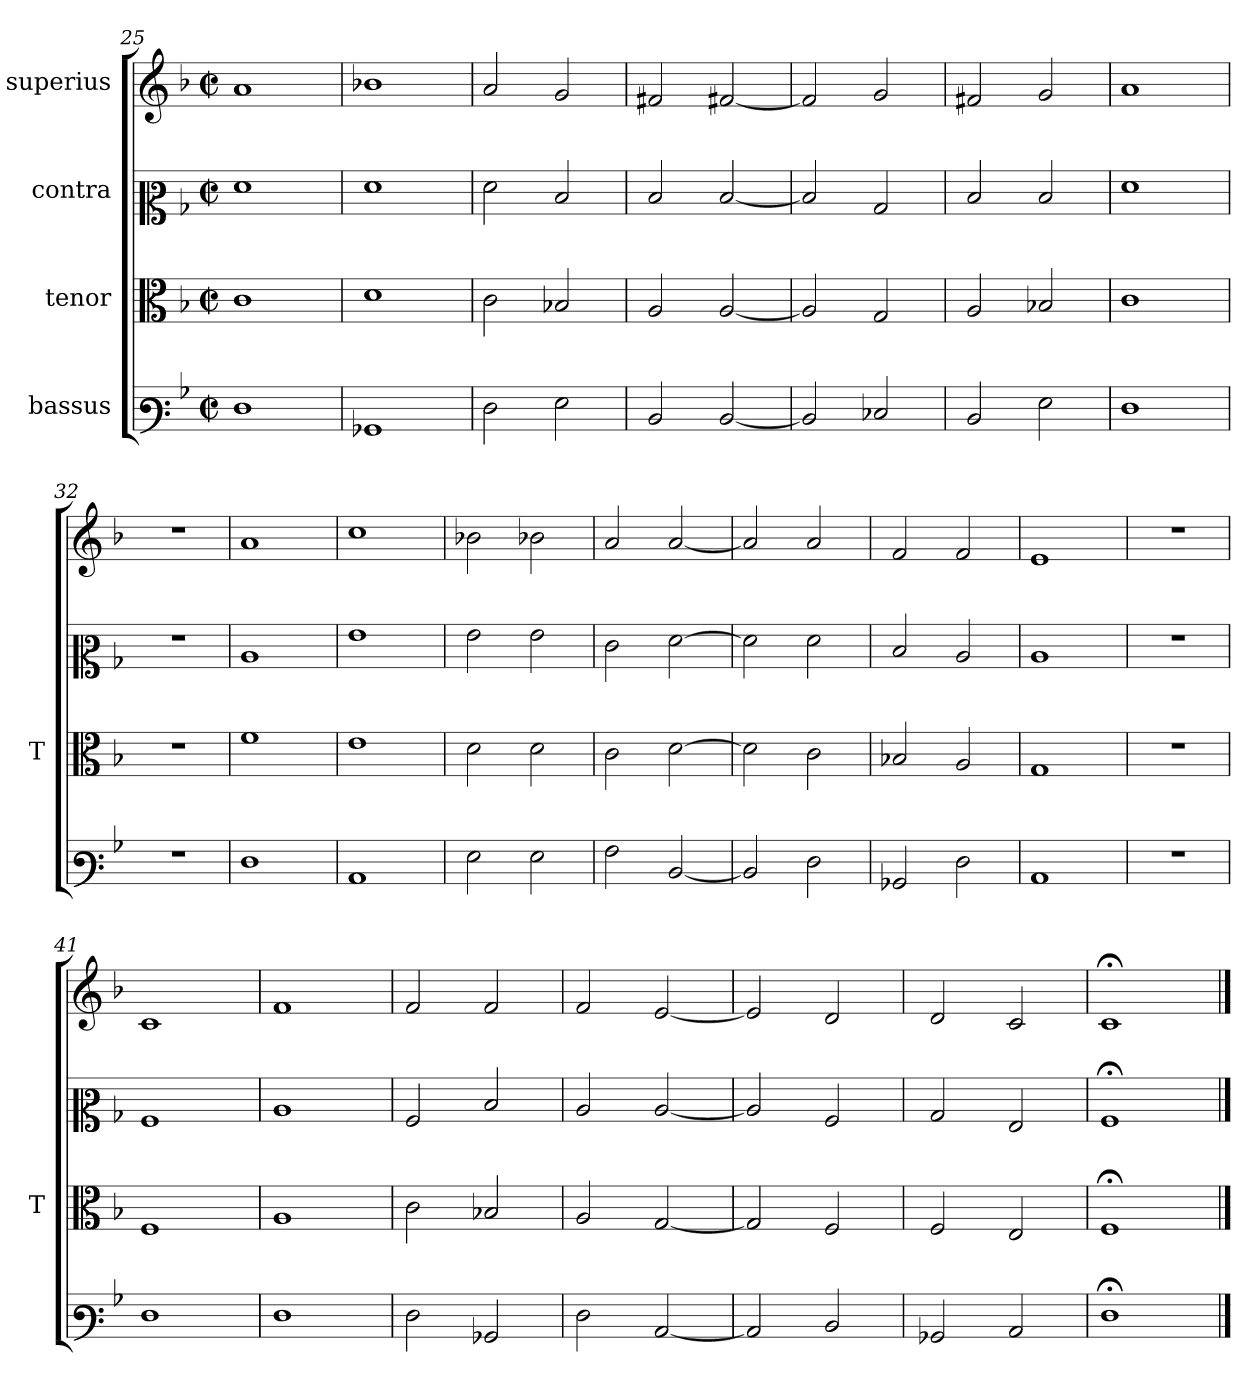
**kern	**kern	**kern	**kern
*part4	*part3	*part2	*part1
*staff4	*staff3	*staff2	*staff1
*I"bassus	*I"tenor	*I"contra	*I"superius
*	*I'T	*	*
*clefF3	*clefC3	*clefC2	*clefG2
*k[b-]	*k[b-]	*k[b-]	*k[b-]
*M2/2	*M2/2	*M2/2	*M2/2
*met(c|)	*met(c|)	*met(c|)	*met(c|)
=25	=25	=25	=25
1F	1c	1f	1a
=26	=26	=26	=26
1BB-X	1d	1f	1b-X
=27	=27	=27	=27
2F	2c	2f	2a
2G	2B-X	2d	2g
=28	=28	=28	=28
2D	2A	2d	2f#X
[2D	[2A	[2d	[2f#X
=29	=29	=29	=29
2D]	2A]	2d]	2f#]
2E-X	2G	2B-	2g
=30	=30	=30	=30
2D	2A	2d	2f#X
2G	2B-X	2d	2g
=31	=31	=31	=31
1F	1c	1f	1a
=32	=32	=32	=32
1r	1r	1r	1r
=33	=33	=33	=33
1F	1f	1c	1a
=34	=34	=34	=34
1C	1e	1g	1cc
=35	=35	=35	=35
2G	2d	2g	2b-X
2G	2d	2g	2b-X
=36	=36	=36	=36
2A	2c	2e	2a
[2D	[2d	[2f	[2a
=37	=37	=37	=37
2D]	2d]	2f]	2a]
2F	2c	2f	2a
=38	=38	=38	=38
2BB-X	2B-X	2d	2f
2F	2A	2c	2f
=39	=39	=39	=39
1C	1G	1c	1e
=40	=40	=40	=40
1r	1r	1r	1r
=41	=41	=41	=41
1F	1F	1A	1c
=42	=42	=42	=42
1F	1A	1c	1f
=43	=43	=43	=43
2F	2c	2A	2f
2BB-X	2B-X	2d	2f
=44	=44	=44	=44
2F	2A	2c	2f
[2C	[2G	[2c	[2e
=45	=45	=45	=45
2C]	2G]	2c]	2e]
2D	2F	2A	2d
=46	=46	=46	=46
2BB-X	2F	2B-	2d
2C	2E	2G	2c
=47	=47	=47	=47
1F;<	1F;<	1A;<	1c;<
==	==	==	==
*-	*-	*-	*-
